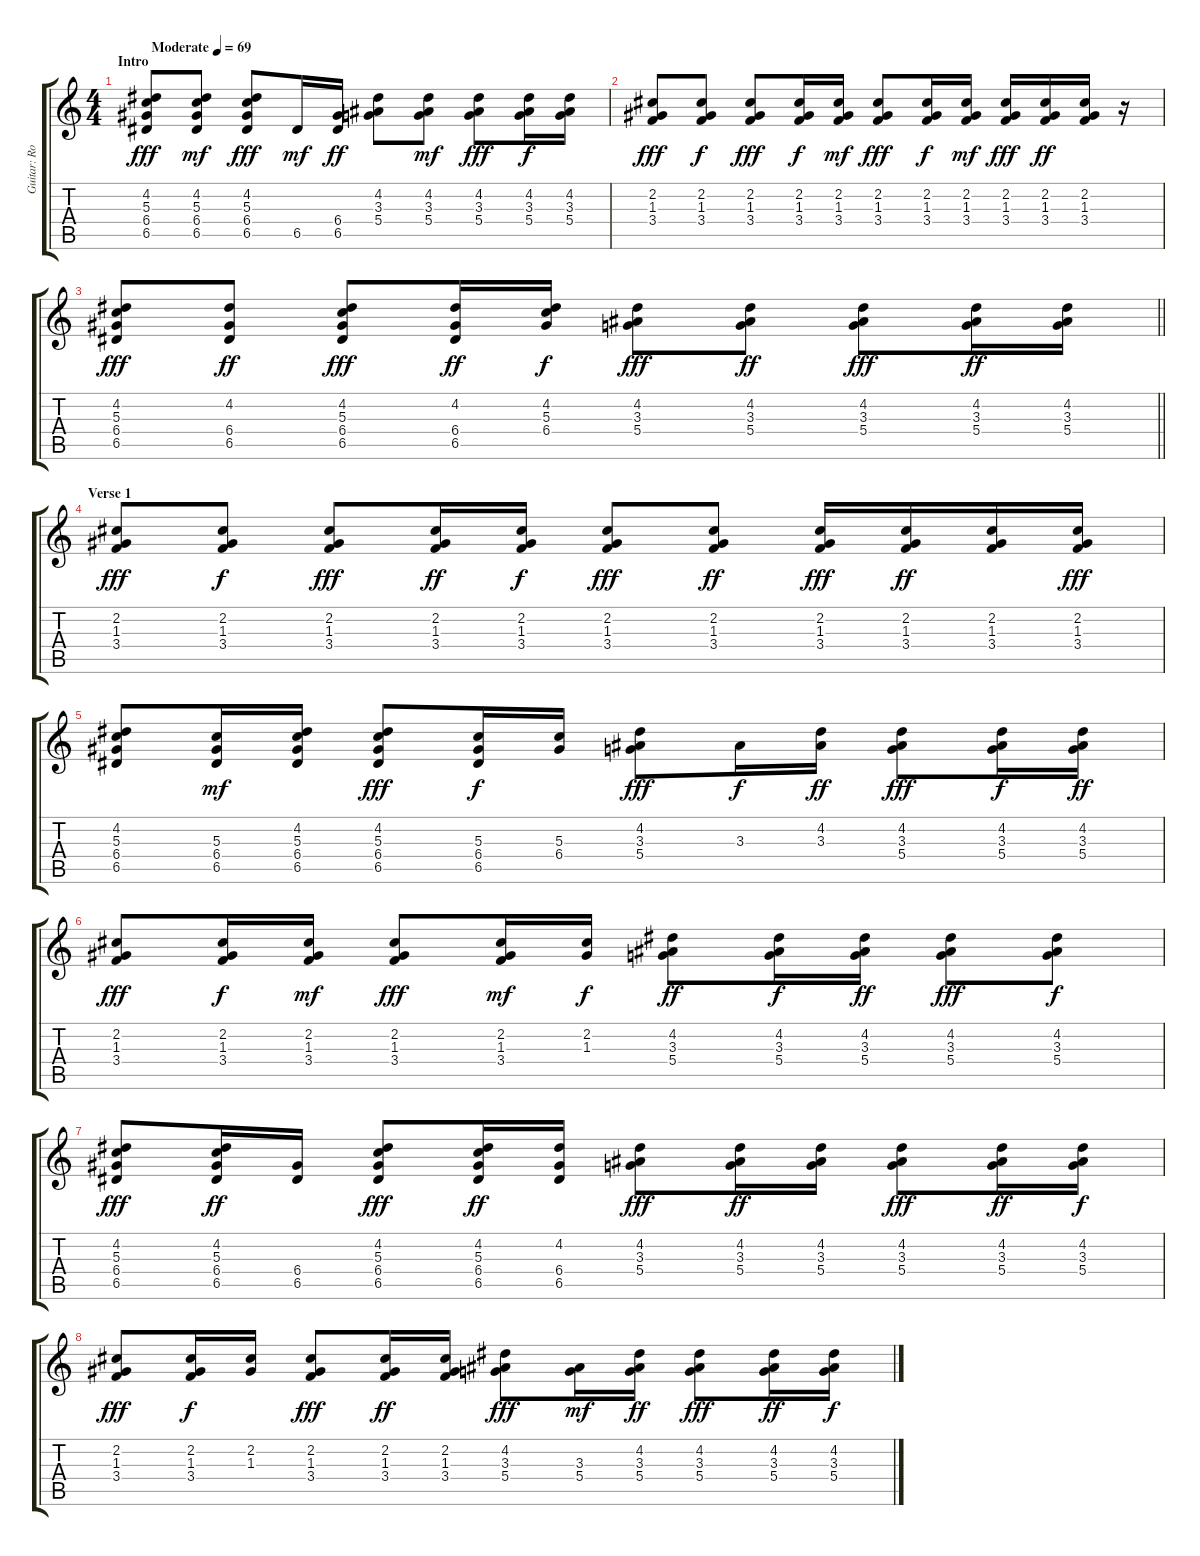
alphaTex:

\track ("Guitar: Ronnie Mancuso" "Guitar: Ro") {instrument electricguitarclean}
\staff {score tabs}
\tuning (E4 B3 G3 D3 A2 E2) {hide}
\ts (4 4)
\section ("" "Intro")
\tempo (69 "Moderate")
\clef g2
\ks c
(4.2 5.3 6.4 6.5).8{dy fff instrument electricguitarclean} (4.2 5.3 6.4 6.5).8{dy mf} (4.2 5.3 6.4 6.5).8{dy fff} 6.5.16{dy mf} (6.4 6.5).16{dy ff} (4.2 3.3 5.4).8 (4.2 3.3 5.4).8{dy mf} (4.2 3.3 5.4).8{dy fff} (4.2 3.3 5.4).16{dy f} (4.2 3.3 5.4).16 |
(2.2 1.3 3.4).8{dy fff} (2.2 1.3 3.4).8{dy f} (2.2 1.3 3.4).8{dy fff} (2.2 1.3 3.4).16{dy f} (2.2 1.3 3.4).16{dy mf} (2.2 1.3 3.4).8{dy fff} (2.2 1.3 3.4).16{dy f} (2.2 1.3 3.4).16{dy mf} (2.2 1.3 3.4).16{dy fff} (2.2 1.3 3.4).16{dy ff} (2.2 1.3 3.4).16 r.16 |
\barLineRight lightlight
(4.2 5.3 6.4 6.5).8{dy fff} (4.2 6.4 6.5).8{dy ff} (4.2 5.3 6.4 6.5).8{dy fff} (4.2 6.4 6.5).16{dy ff} (4.2 5.3 6.4).16{dy f} (4.2 3.3 5.4).8{dy fff} (4.2 3.3 5.4).8{dy ff} (4.2 3.3 5.4).8{dy fff} (4.2 3.3 5.4).16{dy ff} (4.2 3.3 5.4).16 |
\section ("" "Verse 1")
(2.2 1.3 3.4).8{dy fff} (2.2 1.3 3.4).8{dy f} (2.2 1.3 3.4).8{dy fff} (2.2 1.3 3.4).16{dy ff} (2.2 1.3 3.4).16{dy f} (2.2 1.3 3.4).8{dy fff} (2.2 1.3 3.4).8{dy ff} (2.2 1.3 3.4).16{dy fff} (2.2 1.3 3.4).16{dy ff} (2.2 1.3 3.4).16 (2.2 1.3 3.4).16{dy fff} |
(4.2 5.3 6.4 6.5).8 (5.3 6.4 6.5).16{dy mf} (4.2 5.3 6.4 6.5).16 (4.2 5.3 6.4 6.5).8{dy fff} (5.3 6.4 6.5).16{dy f} (5.3 6.4).16 (4.2 3.3 5.4).8{dy fff} 3.3.16{dy f} (4.2 3.3).16{dy ff} (4.2 3.3 5.4).8{dy fff} (4.2 3.3 5.4).16{dy f} (4.2 3.3 5.4).16{dy ff} |
(2.2 1.3 3.4).8{dy fff} (2.2 1.3 3.4).16{dy f} (2.2 1.3 3.4).16{dy mf} (2.2 1.3 3.4).8{dy fff} (2.2 1.3 3.4).16{dy mf} (2.2 1.3).16{dy f} (4.2 3.3 5.4).8{dy ff} (4.2 3.3 5.4).16{dy f} (4.2 3.3 5.4).16{dy ff} (4.2 3.3 5.4).8{dy fff} (4.2 3.3 5.4).8{dy f} |
(4.2 5.3 6.4 6.5).8{dy fff} (4.2 5.3 6.4 6.5).16{dy ff} (6.4 6.5).16 (4.2 5.3 6.4 6.5).8{dy fff} (4.2 5.3 6.4 6.5).16{dy ff} (4.2 6.4 6.5).16 (4.2 3.3 5.4).8{dy fff} (4.2 3.3 5.4).16{dy ff} (4.2 3.3 5.4).16 (4.2 3.3 5.4).8{dy fff} (4.2 3.3 5.4).16{dy ff} (4.2 3.3 5.4).16{dy f} |
(2.2 1.3 3.4).8{dy fff} (2.2 1.3 3.4).16{dy f} (2.2 1.3).16 (2.2 1.3 3.4).8{dy fff} (2.2 1.3 3.4).16{dy ff} (2.2 1.3 3.4).16 (4.2 3.3 5.4).8{dy fff} (3.3 5.4).16{dy mf} (4.2 3.3 5.4).16{dy ff} (4.2 3.3 5.4).8{dy fff} (4.2 3.3 5.4).16{dy ff} (4.2 3.3 5.4).16{dy f}
